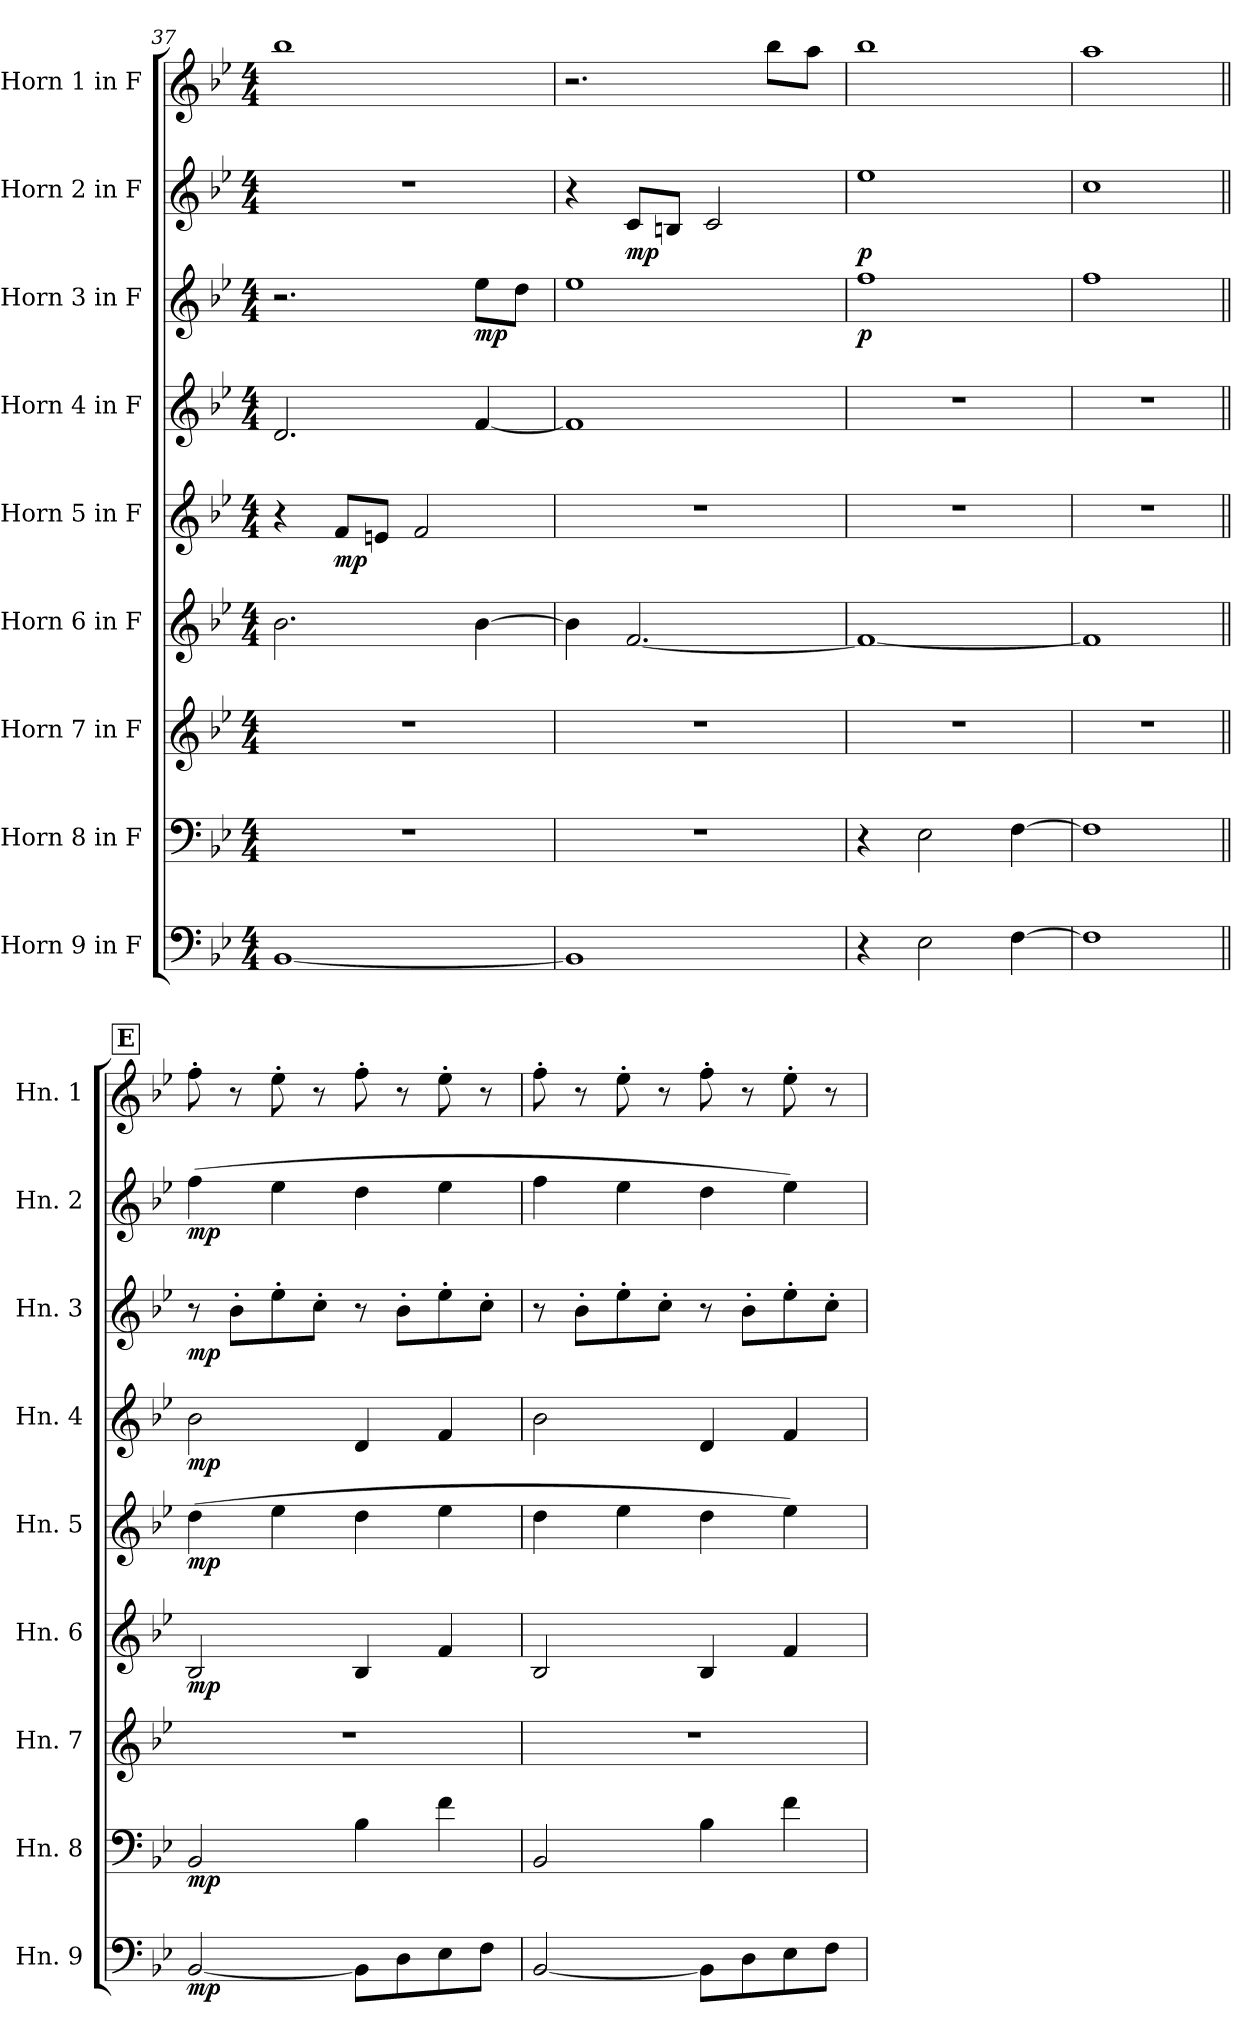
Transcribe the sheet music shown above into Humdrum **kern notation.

**kern	**dynam	**kern	**dynam	**kern	**kern	**dynam	**kern	**dynam	**kern	**dynam	**kern	**dynam	**kern	**dynam	**kern
*part9	*part9	*part8	*part8	*part7	*part6	*part6	*part5	*part5	*part4	*part4	*part3	*part3	*part2	*part2	*part1
*staff9	*staff9	*staff8	*staff8	*staff7	*staff6	*staff6	*staff5	*staff5	*staff4	*staff4	*staff3	*staff3	*staff2	*staff2	*staff1
*I"Horn 9 in F	*	*I"Horn 8 in F	*	*I"Horn 7 in F	*I"Horn 6 in F	*	*I"Horn 5 in F	*	*I"Horn 4 in F	*	*I"Horn 3 in F	*	*I"Horn 2 in F	*	*I"Horn 1 in F
*I'Hn. 9	*	*I'Hn. 8	*	*I'Hn. 7	*I'Hn. 6	*	*I'Hn. 5	*	*I'Hn. 4	*	*I'Hn. 3	*	*I'Hn. 2	*	*I'Hn. 1
!!LO:PB:g=z
*clefF4	*	*clefF4	*	*clefG2	*clefG2	*	*clefG2	*	*clefG2	*	*clefG2	*	*clefG2	*	*clefG2
*ITrd4c7	*	*ITrd4c7	*	*ITrd4c7	*ITrd4c7	*	*ITrd4c7	*	*ITrd4c7	*	*ITrd4c7	*	*ITrd4c7	*	*ITrd4c7
*k[b-e-a-]	*	*k[b-e-a-]	*	*k[b-e-a-]	*k[b-e-a-]	*	*k[b-e-a-]	*	*k[b-e-a-]	*	*k[b-e-a-]	*	*k[b-e-a-]	*	*k[b-e-a-]
*M4/4	*	*M4/4	*	*M4/4	*M4/4	*	*M4/4	*	*M4/4	*	*M4/4	*	*M4/4	*	*M4/4
=37	=37	=37	=37	=37	=37	=37	=37	=37	=37	=37	=37	=37	=37	=37	=37
[1EE-	.	1r	.	1r	2.e-\	.	4r	.	2.G/	.	2.r	.	1r	.	1ee-
!	!	!	!	!	!	!	!	!LO:DY:b	!	!	!	!	!	!	!
.	.	.	.	.	.	.	8B-/L	mp	.	.	.	.	.	.	.
.	.	.	.	.	.	.	8An/J	.	.	.	.	.	.	.	.
.	.	.	.	.	.	.	2B-/	.	.	.	.	.	.	.	.
!	!	!	!	!	!	!	!	!	!	!	!	!LO:DY:b	!	!	!
.	.	.	.	.	[4e-\	.	.	.	[4B-/	.	8a-\L	mp	.	.	.
.	.	.	.	.	.	.	.	.	.	.	8g\J	.	.	.	.
=38	=38	=38	=38	=38	=38	=38	=38	=38	=38	=38	=38	=38	=38	=38	=38
1EE-]	.	1r	.	1r	4e-\]	.	1r	.	1B-]	.	1a-	.	4r	.	2.r
!	!	!	!	!	!	!	!	!	!	!	!	!	!	!LO:DY:b	!
.	.	.	.	.	[2.B-/	.	.	.	.	.	.	.	8F/L	mp	.
.	.	.	.	.	.	.	.	.	.	.	.	.	8En/J	.	.
.	.	.	.	.	.	.	.	.	.	.	.	.	2F/	.	.
.	.	.	.	.	.	.	.	.	.	.	.	.	.	.	8ee-\L
.	.	.	.	.	.	.	.	.	.	.	.	.	.	.	8dd\J
=39	=39	=39	=39	=39	=39	=39	=39	=39	=39	=39	=39	=39	=39	=39	=39
!	!	!	!	!	!	!	!	!	!	!	!	!LO:DY:b	!	!LO:DY:b	!
4r	.	4r	.	1r	1B-_	.	1r	.	1r	.	1b-	p	1a-	p	1ee-
2AA-\	.	2AA-\	.	.	.	.	.	.	.	.	.	.	.	.	.
[4BB-\	.	[4BB-\	.	.	.	.	.	.	.	.	.	.	.	.	.
=40	=40	=40	=40	=40	=40	=40	=40	=40	=40	=40	=40	=40	=40	=40	=40
1BB-]	.	1BB-]	.	1r	1B-]	.	1r	.	1r	.	1b-	.	1f	.	1dd
!!LO:PB:g=z
!!LO:REH:place=s1:a:B:fs=14:t=E
=41||	=41||	=41||	=41||	=41||	=41||	=41||	=41||	=41||	=41||	=41||	=41||	=41||	=41||	=41||	=41||
!	!LO:DY:b	!	!LO:DY:b	!	!	!LO:DY:b	!	!LO:DY:b	!	!LO:DY:b	!	!LO:DY:b	!	!LO:DY:b	!
[2EE-/	mp	2EE-/	mp	1r	2E-/	mp	(>4g\	mp	2e-\	mp	8r	mp	(>4b-\	mp	8b-'\
.	.	.	.	.	.	.	.	.	.	.	8e-'\L	.	.	.	8r
.	.	.	.	.	.	.	4a-\	.	.	.	8a-'\	.	4a-\	.	8a-'\
.	.	.	.	.	.	.	.	.	.	.	8f'\J	.	.	.	8r
8EE-\L]	.	4E-\	.	.	4E-/	.	4g\	.	4G/	.	8r	.	4g\	.	8b-'\
8GG\	.	.	.	.	.	.	.	.	.	.	8e-'\L	.	.	.	8r
8AA-\	.	4B-\	.	.	4B-/	.	4a-\	.	4B-/	.	8a-'\	.	4a-\	.	8a-'\
8BB-\J	.	.	.	.	.	.	.	.	.	.	8f'\J	.	.	.	8r
=42	=42	=42	=42	=42	=42	=42	=42	=42	=42	=42	=42	=42	=42	=42	=42
[2EE-/	.	2EE-/	.	1r	2E-/	.	4g\	.	2e-\	.	8r	.	4b-\	.	8b-'\
.	.	.	.	.	.	.	.	.	.	.	8e-'\L	.	.	.	8r
.	.	.	.	.	.	.	4a-\	.	.	.	8a-'\	.	4a-\	.	8a-'\
.	.	.	.	.	.	.	.	.	.	.	8f'\J	.	.	.	8r
8EE-\L]	.	4E-\	.	.	4E-/	.	4g\	.	4G/	.	8r	.	4g\	.	8b-'\
8GG\	.	.	.	.	.	.	.	.	.	.	8e-'\L	.	.	.	8r
8AA-\	.	4B-\	.	.	4B-/	.	4a-\)	.	4B-/	.	8a-'\	.	4a-\)	.	8a-'\
8BB-\J	.	.	.	.	.	.	.	.	.	.	8f'\J	.	.	.	8r
=	=	=	=	=	=	=	=	=	=	=	=	=	=	=	=
*-	*-	*-	*-	*-	*-	*-	*-	*-	*-	*-	*-	*-	*-	*-	*-
